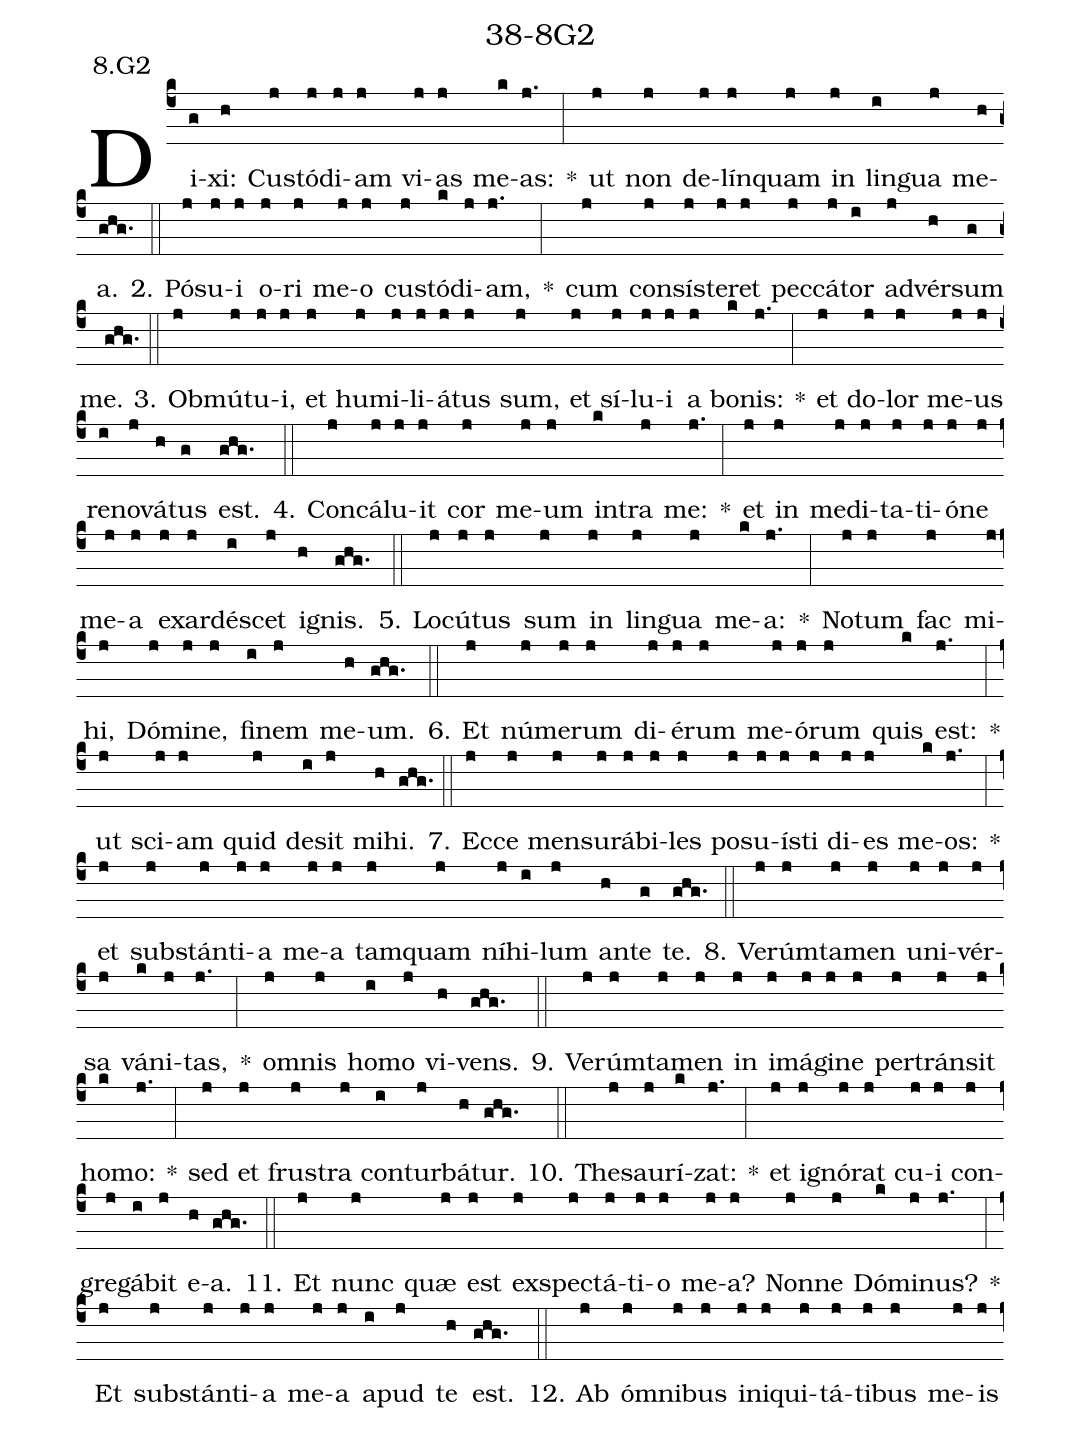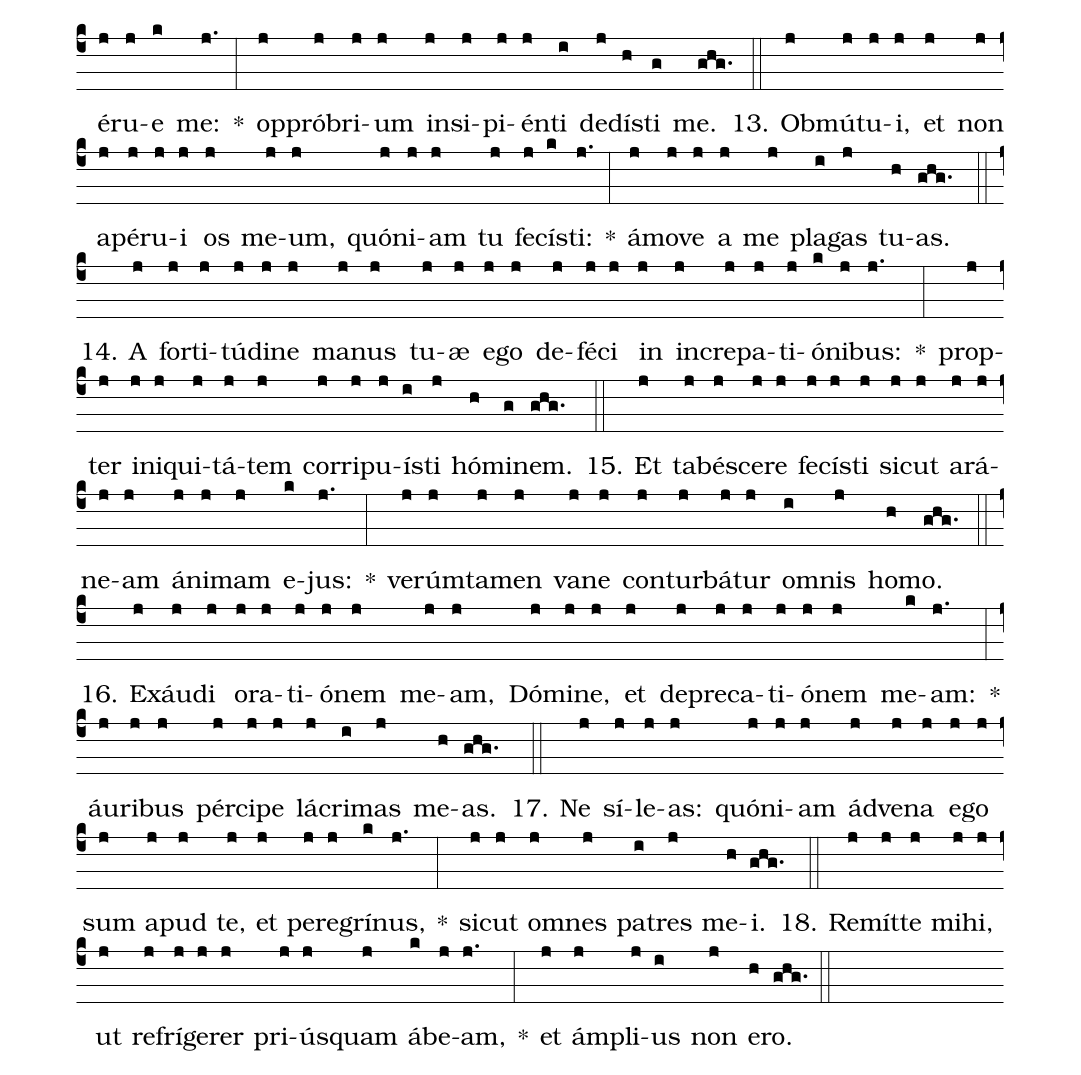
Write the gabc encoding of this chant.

name: 38-8G2;
annotation: 8.G2;
%%
(c4)Di(g)xi:(h) Cus(j)tó(j)di(j)am(j) vi(j)as(j) me(k)as:(j.) *(:) ut(j) non(j) de(j)lín(j)quam(j) in(j) lin(i)gua(j) me(h)a.(ghg.) (::)
2. Pó(j)su(j)i(j) o(j)ri(j) me(j)o(j) cus(j)tó(k)di(j)am,(j.) *(:) cum(j) con(j)sís(j)te(j)ret(j) pec(j)cá(j)tor(i) ad(j)vér(h)sum(g) me.(ghg.) (::)
3. Ob(j)mú(j)tu(j)i,(j) et(j) hu(j)mi(j)li(j)á(j)tus(j) sum,(j) et(j) sí(j)lu(j)i(j) a(j) bo(k)nis:(j.) *(:) et(j) do(j)lor(j) me(j)us(j) re(i)no(j)vá(h)tus(g) est.(ghg.) (::)
4. Con(j)cá(j)lu(j)it(j) cor(j) me(j)um(j) in(k)tra(j) me:(j.) *(:) et(j) in(j) me(j)di(j)ta(j)ti(j)ó(j)ne(j) me(j)a(j) ex(j)ar(j)dé(i)scet(j) i(h)gnis.(ghg.) (::)
5. Lo(j)cú(j)tus(j) sum(j) in(j) lin(j)gua(j) me(k)a:(j.) *(:) No(j)tum(j) fac(j) mi(j)hi,(j) Dó(j)mi(j)ne,(j) fi(i)nem(j) me(h)um.(ghg.) (::)
6. Et(j) nú(j)me(j)rum(j) di(j)é(j)rum(j) me(j)ó(j)rum(j) quis(k) est:(j.) *(:) ut(j) sci(j)am(j) quid(j) de(i)sit(j) mi(h)hi.(ghg.) (::)
7. Ec(j)ce(j) men(j)su(j)rá(j)bi(j)les(j) po(j)su(j)ís(j)ti(j) di(j)es(j) me(k)os:(j.) *(:) et(j) sub(j)stán(j)ti(j)a(j) me(j)a(j) tam(j)quam(j) ní(j)hi(i)lum(j) an(h)te(g) te.(ghg.) (::)
8. Ve(j)rúm(j)ta(j)men(j) u(j)ni(j)vér(j)sa(j) vá(k)ni(j)tas,(j.) *(:) om(j)nis(j) ho(i)mo(j) vi(h)vens.(ghg.) (::)
9. Ve(j)rúm(j)ta(j)men(j) in(j) i(j)má(j)gi(j)ne(j) per(j)tráns(j)it(j) ho(k)mo:(j.) *(:) sed(j) et(j) frus(j)tra(j) con(i)tur(j)bá(h)tur.(ghg.) (::)
10. The(j)sau(j)rí(k)zat:(j.) *(:) et(j) i(j)gnó(j)rat(j) cu(j)i(j) con(j)gre(j)gá(i)bit(j) e(h)a.(ghg.) (::)
11. Et(j) nunc(j) quæ(j) est(j) ex(j)spec(j)tá(j)ti(j)o(j) me(j)a?(j) Non(j)ne(j) Dó(k)mi(j)nus?(j.) *(:) Et(j) sub(j)stán(j)ti(j)a(j) me(j)a(j) a(i)pud(j) te(h) est.(ghg.) (::)
12. Ab(j) óm(j)ni(j)bus(j) in(j)i(j)qui(j)tá(j)ti(j)bus(j) me(j)is(j) é(j)ru(j)e(k) me:(j.) *(:) op(j)pró(j)bri(j)um(j) in(j)si(j)pi(j)én(j)ti(i) de(j)dís(h)ti(g) me.(ghg.) (::)
13. Ob(j)mú(j)tu(j)i,(j) et(j) non(j) a(j)pé(j)ru(j)i(j) os(j) me(j)um,(j) quón(j)i(j)am(j) tu(j) fe(j)cís(k)ti:(j.) *(:) á(j)mo(j)ve(j) a(j) me(j) pla(i)gas(j) tu(h)as.(ghg.) (::)
14. A(j) for(j)ti(j)tú(j)di(j)ne(j) ma(j)nus(j) tu(j)æ(j) e(j)go(j) de(j)fé(j)ci(j) in(j) in(j)cre(j)pa(j)ti(j)ó(k)ni(j)bus:(j.) *(:) prop(j)ter(j) in(j)i(j)qui(j)tá(j)tem(j) cor(j)ri(j)pu(j)ís(i)ti(j) hó(h)mi(g)nem.(ghg.) (::)
15. Et(j) ta(j)bé(j)sce(j)re(j) fe(j)cís(j)ti(j) sic(j)ut(j) a(j)rá(j)ne(j)am(j) á(j)ni(j)mam(j) e(k)jus:(j.) *(:) ve(j)rúm(j)ta(j)men(j) va(j)ne(j) con(j)tur(j)bá(j)tur(j) om(i)nis(j) ho(h)mo.(ghg.) (::)
16. Ex(j)áu(j)di(j) o(j)ra(j)ti(j)ó(j)nem(j) me(j)am,(j) Dó(j)mi(j)ne,(j) et(j) de(j)pre(j)ca(j)ti(j)ó(j)nem(j) me(k)am:(j.) *(:) áu(j)ri(j)bus(j) pér(j)ci(j)pe(j) lá(j)cri(i)mas(j) me(h)as.(ghg.) (::)
17. Ne(j) sí(j)le(j)as:(j) quón(j)i(j)am(j) ád(j)ve(j)na(j) e(j)go(j) sum(j) a(j)pud(j) te,(j) et(j) per(j)e(j)grí(k)nus,(j.) *(:) sic(j)ut(j) om(j)nes(j) pa(i)tres(j) me(h)i.(ghg.) (::)
18. Re(j)mít(j)te(j) mi(j)hi,(j) ut(j) re(j)frí(j)ge(j)rer(j) pri(j)ús(j)quam(j) á(k)be(j)am,(j.) *(:) et(j) ám(j)pli(j)us(i) non(j) e(h)ro.(ghg.) (::)
